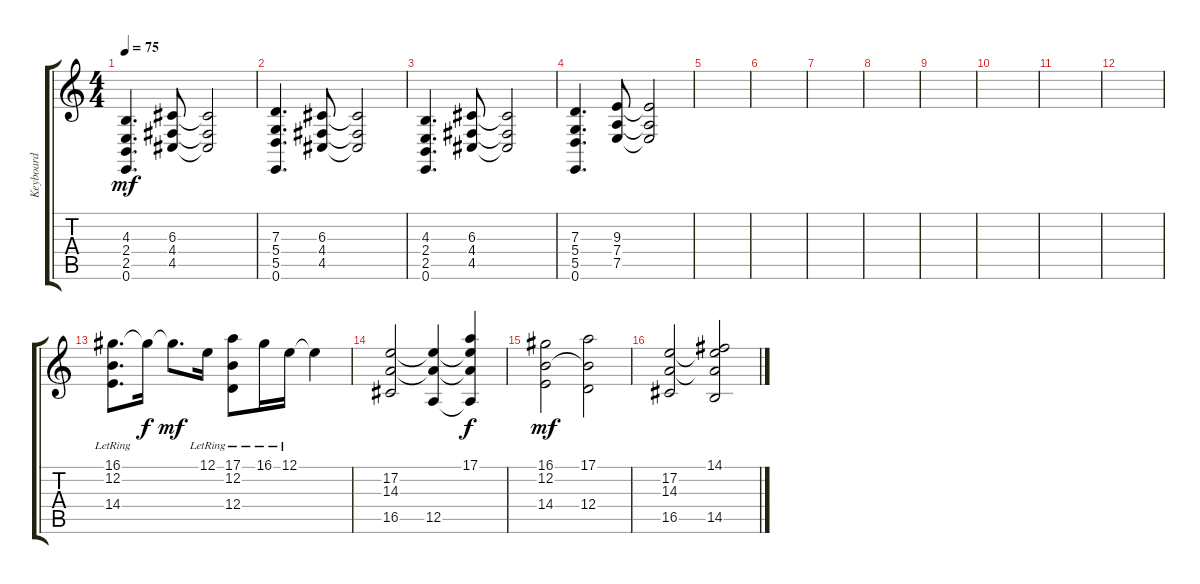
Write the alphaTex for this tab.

\track ("Keyboard" "Keyboard") {instrument tremolostrings}
\staff {score tabs}
\tuning (E4 B3 G3 D3 A2 E2) {hide}
\ts (4 4)
\tempo 75
\clef g2
\ks c
(4.3 2.4 2.5 0.6).4{d dy mf balance 8 instrument tremolostrings} (6.3 4.4 4.5).8 (6.3{t} 4.4{t} 4.5{t}).2 |
(7.3 5.4 5.5 0.6).4{d} (6.3 4.4 4.5).8 (6.3{t} 4.4{t} 4.5{t}).2 |
(4.3 2.4 2.5 0.6).4{d} (6.3 4.4 4.5).8 (6.3{t} 4.4{t} 4.5{t}).2 |
(7.3 5.4 5.5 0.6).4{d} (9.3 7.4 7.5).8 (9.3{t} 7.4{t} 7.5{t}).2 |
|
|
|
|
|
|
|
|
(16.1{lr} 12.2{lr} 14.4{lr}).8{d volume 12 instrument stringensemble2} 16.1{t}.16{dy f} 16.1{t}.8{d dy mf instrument stringensemble1} 12.1{lr}.16 (17.1{lr} 12.2{lr} 12.4{lr}).8 16.1{lr}.16 12.1{lr}.16 12.1{t}.4 |
(17.2 14.3 16.5).2 (17.2{t} 14.3{t} 12.5).4 (17.1 17.2{t} 14.3{t} 12.5{t}).4{dy f} |
(16.1 12.2 14.4).2{dy mf} (17.1 12.2{t} 12.4).2 |
(17.2 14.3 16.5).2 (14.1 17.2{t} 14.3{t} 14.5).2
